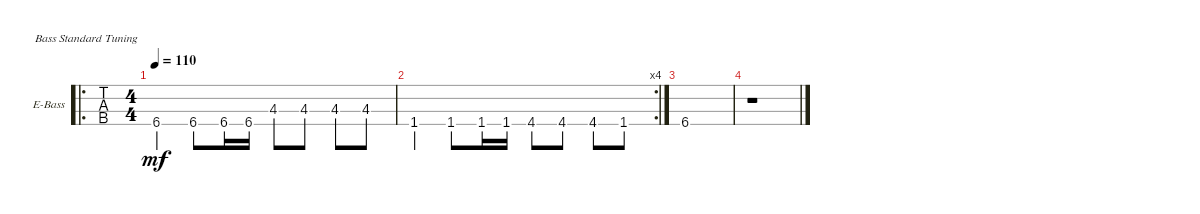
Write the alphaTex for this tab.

\defaultSystemsLayout 4
\bracketExtendMode groupsimilarinstruments
\firstSystemTrackNameOrientation horizontal
\otherSystemsTrackNameOrientation horizontal
\chordDiagramsInScore
\track ("Bass" "E-Bass") {instrument electricbassfinger}
\staff {tabs}
\tuning (G2 D2 A1 E1)
\ro
\ts (4 4)
\tempo 110
\clef f4
\ks c
6.4.4{dy mf} 6.4.8 6.4.16 6.4.16 4.3.8 4.3.8 4.3.8 4.3.8 |
\rc 4
1.4.4 1.4.8 1.4.16 1.4.16 4.4.8 4.4.8 4.4.8 1.4.8 |
6.4.1 |
r.1
